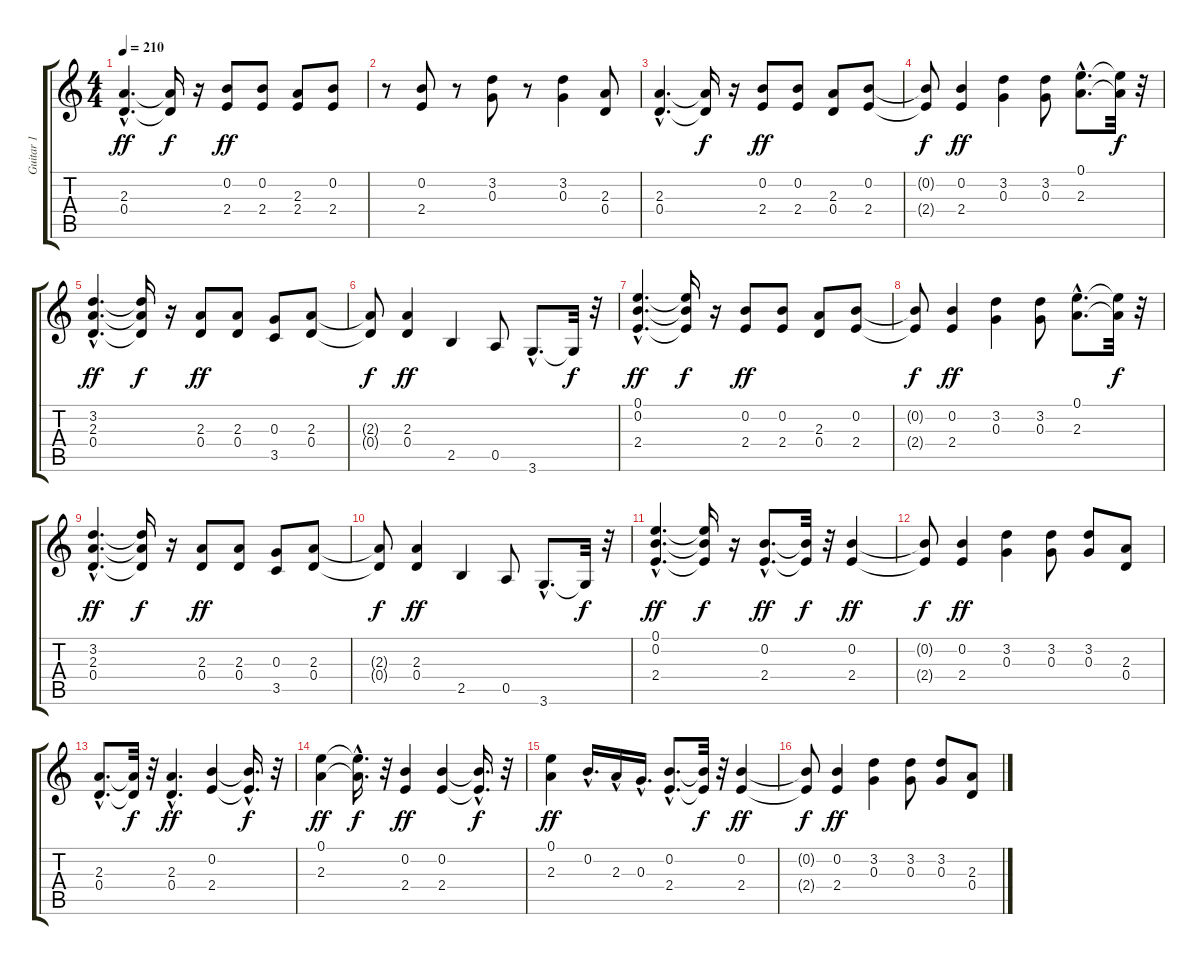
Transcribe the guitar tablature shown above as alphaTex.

\track ("Guitar 1" "Guitar 1") {instrument overdrivenguitar}
\staff {score tabs}
\tuning (E4 B3 G3 D3 A2 E2) {hide}
\ts (4 4)
\tempo 210
\clef g2
\ks c
(2.3{hac} 0.4{hac}).4{d dy ff} (2.3{t} 0.4{t}).16{dy f} r.16 (0.2 2.4).8{dy ff} (0.2 2.4).8 (2.3 2.4).8 (0.2 2.4).8 |
r.8 (0.2 2.4).8 r.8 (3.2 0.3).8 r.8 (3.2 0.3).4 (2.3 0.4).8 |
(2.3{hac} 0.4{hac}).4{d} (2.3{t} 0.4{t}).16{dy f} r.16 (0.2 2.4).8{dy ff} (0.2 2.4).8 (2.3 0.4).8 (0.2 2.4).8 |
(0.2{t} 2.4{t}).8{dy f} (0.2 2.4).4{dy ff} (3.2 0.3).4 (3.2 0.3).8 (0.1{hac} 2.3{hac}).8{d} (0.1{t} 2.3{t}).32{dy f} r.32 |
(3.2{hac} 2.3{hac} 0.4{hac}).4{d dy ff} (3.2{t} 2.3{t} 0.4{t}).16{dy f} r.16 (2.3 0.4).8{dy ff} (2.3 0.4).8 (0.3 3.5).8 (2.3 0.4).8 |
(2.3{t} 0.4{t}).8{dy f} (2.3 0.4).4{dy ff} 2.5.4 0.5.8 3.6{hac}.8{d} 3.6{t}.32{dy f} r.32 |
(0.1{hac} 0.2{hac} 2.4{hac}).4{d dy ff} (0.1{t} 0.2{t} 2.4{t}).16{dy f} r.16 (0.2 2.4).8{dy ff} (0.2 2.4).8 (2.3 0.4).8 (0.2 2.4).8 |
(0.2{t} 2.4{t}).8{dy f} (0.2 2.4).4{dy ff} (3.2 0.3).4 (3.2 0.3).8 (0.1{hac} 2.3{hac}).8{d} (0.1{t} 2.3{t}).32{dy f} r.32 |
(3.2{hac} 2.3{hac} 0.4{hac}).4{d dy ff} (3.2{t} 2.3{t} 0.4{t}).16{dy f} r.16 (2.3 0.4).8{dy ff} (2.3 0.4).8 (0.3 3.5).8 (2.3 0.4).8 |
(2.3{t} 0.4{t}).8{dy f} (2.3 0.4).4{dy ff} 2.5.4 0.5.8 3.6{hac}.8{d} 3.6{t}.32{dy f} r.32 |
(0.1{hac} 0.2{hac} 2.4{hac}).4{d dy ff} (0.1{t} 0.2{t} 2.4{t}).16{dy f} r.16 (0.2{hac} 2.4{hac}).8{d dy ff} (0.2{t} 2.4{t}).32{dy f} r.32 (0.2 2.4).4{dy ff} |
(0.2{t} 2.4{t}).8{dy f} (0.2 2.4).4{dy ff} (3.2 0.3).4 (3.2 0.3).8 (3.2 0.3).8 (2.3 0.4).8 |
(2.3{hac} 0.4{hac}).8{d} (2.3{t} 0.4{t}).32{dy f} r.32 (2.3{hac} 0.4{hac}).4{d dy ff} (0.2 2.4).4 (0.2{hac t} 2.4{hac t}).16{d dy f} r.32 |
(0.1 2.3).4{dy ff} (0.1{hac t} 2.3{hac t}).16{d dy f} r.32 (0.2 2.4).4{dy ff} (0.2 2.4).4 (0.2{hac t} 2.4{hac t}).16{d dy f} r.32 |
(0.1 2.3).4{dy ff} 0.2{hac}.16{d} 2.3{hac}.16 0.3{hac}.16{d} (0.2{hac} 2.4{hac}).8{d} (0.2{t} 2.4{t}).32{dy f} r.32 (0.2 2.4).4{dy ff} |
(0.2{t} 2.4{t}).8{dy f} (0.2 2.4).4{dy ff} (3.2 0.3).4 (3.2 0.3).8 (3.2 0.3).8 (2.3 0.4).8
